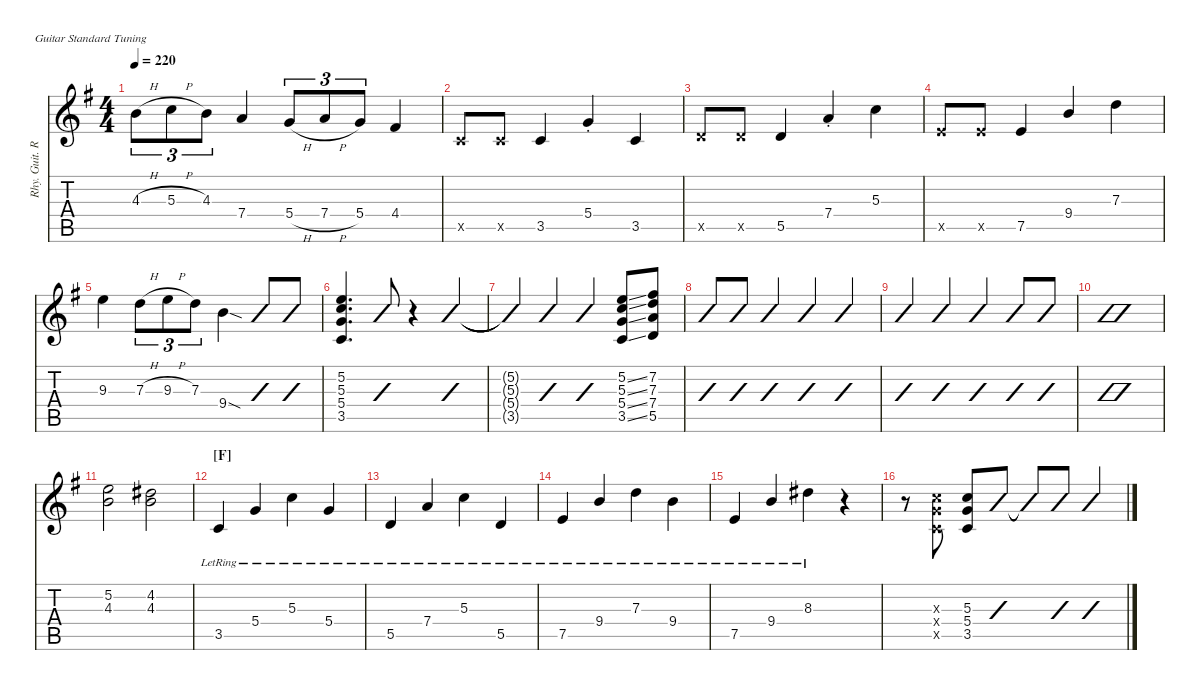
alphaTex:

\hideDynamics
\bracketExtendMode nobrackets
\multiBarRest
\otherSystemsTrackNameOrientation horizontal
\track ("Rhy. Guit. R" "Rhy. Guit. R") {defaultSystemsLayout 4 multiBarRest instrument distortionguitar}
\staff {score tabs}
\tuning (E4 B3 G3 D3 A2 E2)
\ts (4 4)
\tempo 220
\clef g2
\scale
0.953842
\ks g
4.3{h acc forcenatural}.8{tu (3 2) dy f beam Down} 5.3{h acc forcenatural}.8{tu (3 2) beam Down} 4.3{acc forcenatural}.8{tu (3 2) beam Down} 7.4{acc forcenatural}.4{beam Up} 5.4{h acc forcenatural}.8{tu (3 2) beam Up} 7.4{h acc forcenatural}.8{tu (3 2) beam Up} 5.4{acc forcenatural}.8{tu (3 2) beam Up} 4.4{acc #}.4{beam Up} |
\scale
1.13847 3.5{x acc forcenatural}.8{beam Up} 3.5{x acc forcenatural}.8{beam Up} 3.5{acc forcenatural}.4{beam Up} 5.4{st acc forcenatural}.4{beam Up} 3.5{acc forcenatural}.4{beam Up} |
\scale
0.953842 5.5{x acc forcenatural}.8{beam Up} 5.5{x acc forcenatural}.8{beam Up} 5.5{acc forcenatural}.4{beam Up} 7.4{st acc forcenatural}.4{beam Up} 5.3{acc forcenatural}.4{beam Down} |
\scale
0.953842 7.5{x acc forcenatural}.8{beam Up} 7.5{x acc forcenatural}.8{beam Up} 7.5{acc forcenatural}.4{beam Up} 9.4{acc forcenatural}.4{beam Up} 7.3{acc forcenatural}.4{beam Down} |
\scale
0.953842 9.3{acc forcenatural}.4{beam Down} 7.3{h acc forcenatural}.8{tu (3 2) beam Down} 9.3{h acc forcenatural}.8{tu (3 2) beam Down} 7.3{acc forcenatural}.8{tu (3 2) beam Down} 9.4{sod acc forcenatural}.4{beam Down} (5.4{x acc forcenatural} 5.3{x acc forcenatural} 3.5{x acc forcenatural}).8{slashed beam Up} (3.5{x acc forcenatural} 5.4{x acc forcenatural} 5.3{x acc forcenatural}).8{slashed beam Up} |
\scale
1.14242 (3.5{acc forcenatural} 5.4{acc forcenatural} 5.3{acc forcenatural} 5.2{acc forcenatural}).4{d beam Up} (5.2{acc forcenatural} 5.3{acc forcenatural} 5.4{acc forcenatural} 3.5{acc forcenatural}).8{slashed beam Up} r.4{beam Up} (3.5{acc forcenatural} 5.4{acc forcenatural} 5.3{acc forcenatural} 5.2{acc forcenatural}).4{slashed beam Up} |
\scale
0.952526 (5.2{t acc forcenatural} 5.3{t acc forcenatural} 5.4{t acc forcenatural} 3.5{t acc forcenatural}).4{slashed beam Up} (5.2{acc forcenatural} 5.3{acc forcenatural} 5.4{acc forcenatural} 3.5{acc forcenatural}).4{slashed beam Up} (3.5{acc forcenatural} 5.4{acc forcenatural} 5.3{acc forcenatural} 5.2{acc forcenatural}).4{slashed beam Up} (5.2{ss acc forcenatural} 5.3{ss acc forcenatural} 5.4{ss acc forcenatural} 3.5{ss acc forcenatural}).8{beam Up} (5.5{acc forcenatural} 7.4{acc forcenatural} 7.3{acc forcenatural} 7.2{acc #}).8{beam Up} |
\scale
0.952526 (7.2{acc #} 7.3{acc forcenatural} 7.4{acc forcenatural} 5.5{acc forcenatural}).8{slashed beam Up} (7.2{acc #} 7.3{acc forcenatural} 7.4{acc forcenatural} 5.5{acc forcenatural}).8{slashed beam Up} (7.2{acc #} 7.3{acc forcenatural} 7.4{acc forcenatural} 5.5{acc forcenatural}).4{slashed beam Up} (7.2{acc #} 7.3{acc forcenatural} 7.4{acc forcenatural} 5.5{acc forcenatural}).4{slashed beam Up} (7.2{acc #} 7.3{acc forcenatural} 7.4{acc forcenatural} 5.5{acc forcenatural}).4{slashed beam Up} |
\scale
0.952526 (7.2{acc #} 7.3{acc forcenatural} 7.4{acc forcenatural} 5.5{acc forcenatural}).4{slashed beam Up} (7.2{acc #} 7.3{acc forcenatural} 7.4{acc forcenatural} 5.5{acc forcenatural}).4{slashed beam Up} (7.2{acc #} 7.3{acc forcenatural} 7.4{acc forcenatural} 5.5{acc forcenatural}).4{slashed beam Up} (7.2{acc #} 7.3{acc forcenatural} 7.4{acc forcenatural} 5.5{acc forcenatural}).8{slashed beam Up} (7.2{acc #} 7.3{acc forcenatural} 7.4{acc forcenatural} 5.5{acc forcenatural}).8{slashed beam Up} |
\scale
1.04305 (7.2{acc #} 7.3{acc forcenatural} 7.4{acc forcenatural} 5.5{acc forcenatural}).1{slashed beam Up} |
\scale
0.956947 (5.2{acc forcenatural} 4.3{acc forcenatural}).2{beam Down} (4.3{acc forcenatural} 4.2{acc #}).2{beam Down} |
\section ("F" "")
\scale
1.14242 3.5{lr acc forcenatural}.4{dy mp beam Up} 5.4{lr acc forcenatural}.4{beam Up} 5.3{lr acc forcenatural}.4{beam Down} 5.4{lr acc forcenatural}.4{beam Up} |
\scale
0.952526 5.5{lr acc forcenatural}.4{beam Up} 7.4{lr acc forcenatural}.4{beam Up} 5.3{lr acc forcenatural}.4{beam Down} 5.5{lr acc forcenatural}.4{beam Up} |
\scale
0.952526 7.5{lr acc forcenatural}.4{beam Up} 9.4{lr acc forcenatural}.4{beam Up} 7.3{lr acc forcenatural}.4{beam Down} 9.4{lr acc forcenatural}.4{beam Down} |
\scale
0.952526 7.5{lr acc forcenatural}.4{beam Up} 9.4{lr acc forcenatural}.4{beam Up} 8.3{lr acc #}.4{beam Down} r.4{beam Down} |
\scale
1.14242 r.8{beam Down} (5.3{x acc forcenatural} 5.4{x acc forcenatural} 3.5{x acc forcenatural}).8{dy f beam Up} (3.5{acc forcenatural} 5.4{acc forcenatural} 5.3{acc forcenatural}).8{beam Up} (3.5{acc forcenatural} 5.4{acc forcenatural} 5.3{acc forcenatural}).8{slashed beam Up} (3.5{t acc forcenatural} 5.4{t acc forcenatural} 5.3{t acc forcenatural}).8{slashed beam Up} (3.5{acc forcenatural} 5.4{acc forcenatural} 5.3{acc forcenatural}).8{slashed beam Up} (3.5{acc forcenatural} 5.4{acc forcenatural} 5.3{acc forcenatural}).4{slashed beam Up}
